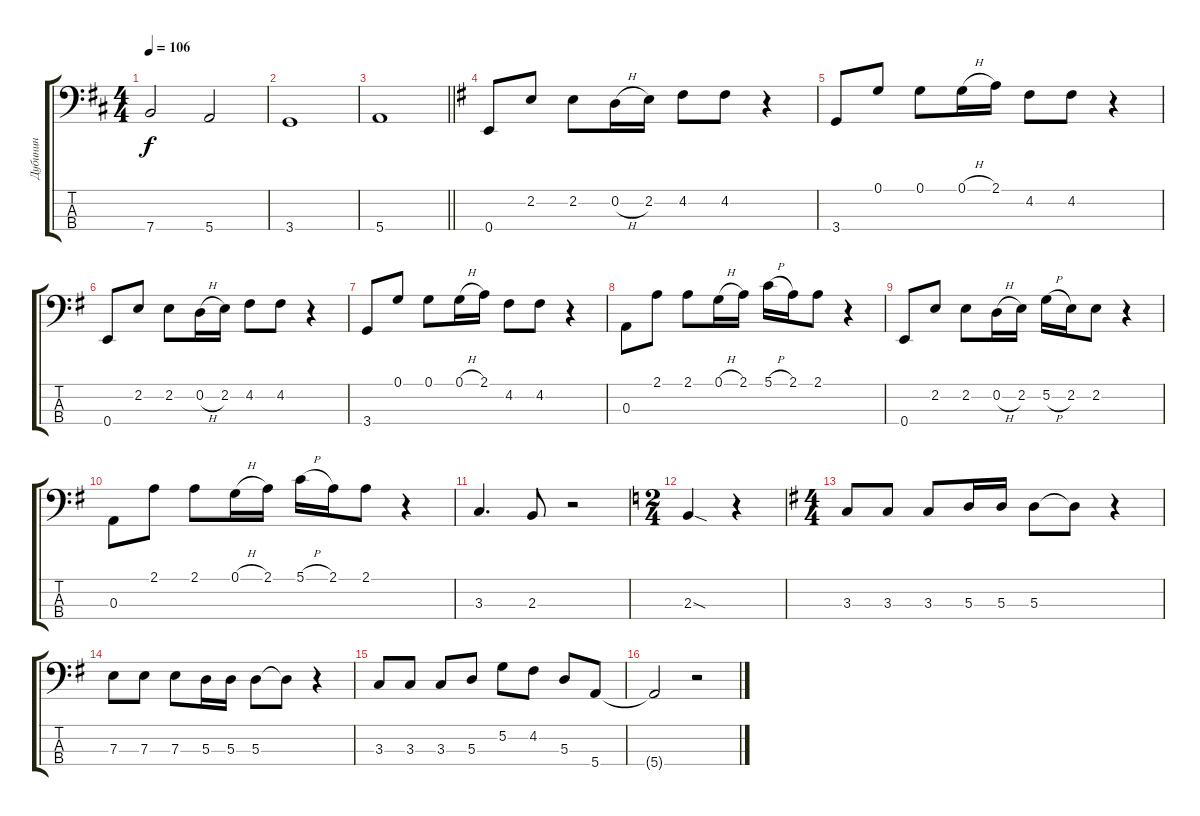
\track ("Дубинин" "Дубинин") {instrument electricbasspick}
\staff {score tabs}
\tuning (G2 D2 A1 E1) {hide}
\ts (4 4)
\tempo 106
\clef f4
\ks d
7.4.2{dy f} 5.4.2 |
3.4.1 |
\barLineRight lightlight
5.4.1 |
\ks g
0.4.8 2.2.8 2.2.8 0.2{h}.16 2.2.16 4.2.8 4.2.8 r.4 |
3.4.8 0.1.8 0.1.8 0.1{h}.16 2.1.16 4.2.8 4.2.8 r.4 |
0.4.8 2.2.8 2.2.8 0.2{h}.16 2.2.16 4.2.8 4.2.8 r.4 |
3.4.8 0.1.8 0.1.8 0.1{h}.16 2.1.16 4.2.8 4.2.8 r.4 |
0.3.8 2.1.8 2.1.8 0.1{h}.16 2.1.16 5.1{h}.16 2.1.16 2.1.8 r.4 |
0.4.8 2.2.8 2.2.8 0.2{h}.16 2.2.16 5.2{h}.16 2.2.16 2.2.8 r.4 |
0.3.8 2.1.8 2.1.8 0.1{h}.16 2.1.16 5.1{h}.16 2.1.16 2.1.8 r.4 |
3.3.4{d} 2.3.8 r.2 |
\ts (2 4)
\ks c
2.3{sod}.4 r.4 |
\ts (4 4)
\ks g
3.3.8 3.3.8 3.3.8 5.3.16 5.3.16 5.3.8 5.3{t}.8 r.4 |
7.3.8 7.3.8 7.3.8 5.3.16 5.3.16 5.3.8 5.3{t}.8 r.4 |
3.3.8 3.3.8 3.3.8 5.3.8 5.2.8 4.2.8 5.3.8 5.4.8 |
5.4{t}.2 r.2
